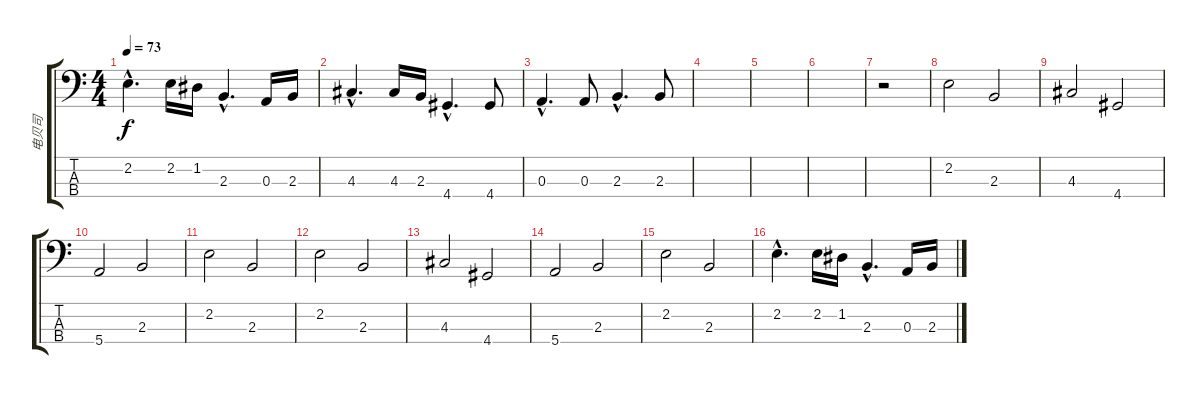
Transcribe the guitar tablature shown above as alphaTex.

\track ("电贝司" "电贝司") {instrument electricbassfinger}
\staff {score tabs}
\tuning (G2 D2 A1 E1) {hide}
\ts (4 4)
\tempo 73
\clef f4
\ks c
2.2{hac}.4{d dy f} 2.2.16 1.2.16 2.3{hac}.4{d} 0.3.16 2.3.16 |
4.3{hac}.4{d} 4.3.16 2.3.16 4.4{hac}.4{d} 4.4.8 |
0.3{hac}.4{d} 0.3.8 2.3{hac}.4{d} 2.3.8 |
|
|
|
r.2 |
2.2.2 2.3.2 |
4.3.2 4.4.2 |
5.4.2 2.3.2 |
2.2.2 2.3.2 |
2.2.2 2.3.2 |
4.3.2 4.4.2 |
5.4.2 2.3.2 |
2.2.2 2.3.2 |
2.2{hac}.4{d} 2.2.16 1.2.16 2.3{hac}.4{d} 0.3.16 2.3.16
